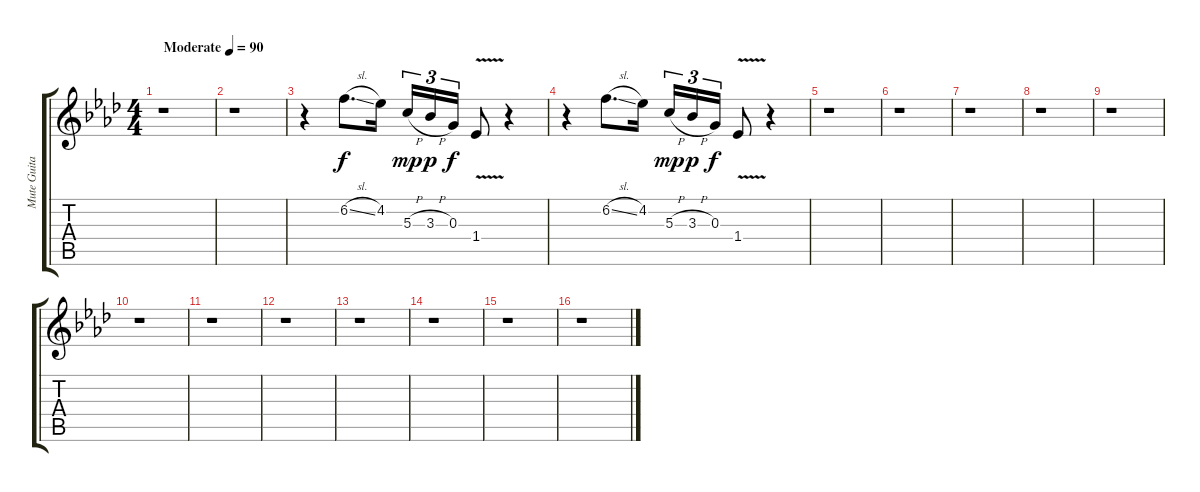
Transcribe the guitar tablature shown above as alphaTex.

\track ("Mute Guitar" "Mute Guita") {instrument overdrivenguitar}
\staff {score tabs}
\tuning (E4 B3 G3 D3 A2 E2) {hide}
\ts (4 4)
\tempo (90 "Moderate")
\clef g2
\ks ab
r.1{dy f instrument overdrivenguitar} |
r.1 |
r.4 6.2{sl}.8{d} 4.2.16 5.3{h}.16{tu (3 2) dy mp} 3.3{h}.16{tu (3 2) dy p} 0.3.16{tu (3 2) dy f} 1.4{v}.8 r.4 |
r.4 6.2{sl}.8{d} 4.2.16 5.3{h}.16{tu (3 2) dy mp} 3.3{h}.16{tu (3 2) dy p} 0.3.16{tu (3 2) dy f} 1.4{v}.8 r.4 |
r.1 |
r.1 |
r.1 |
r.1 |
r.1 |
r.1 |
r.1 |
r.1 |
r.1 |
r.1 |
r.1 |
r.1
